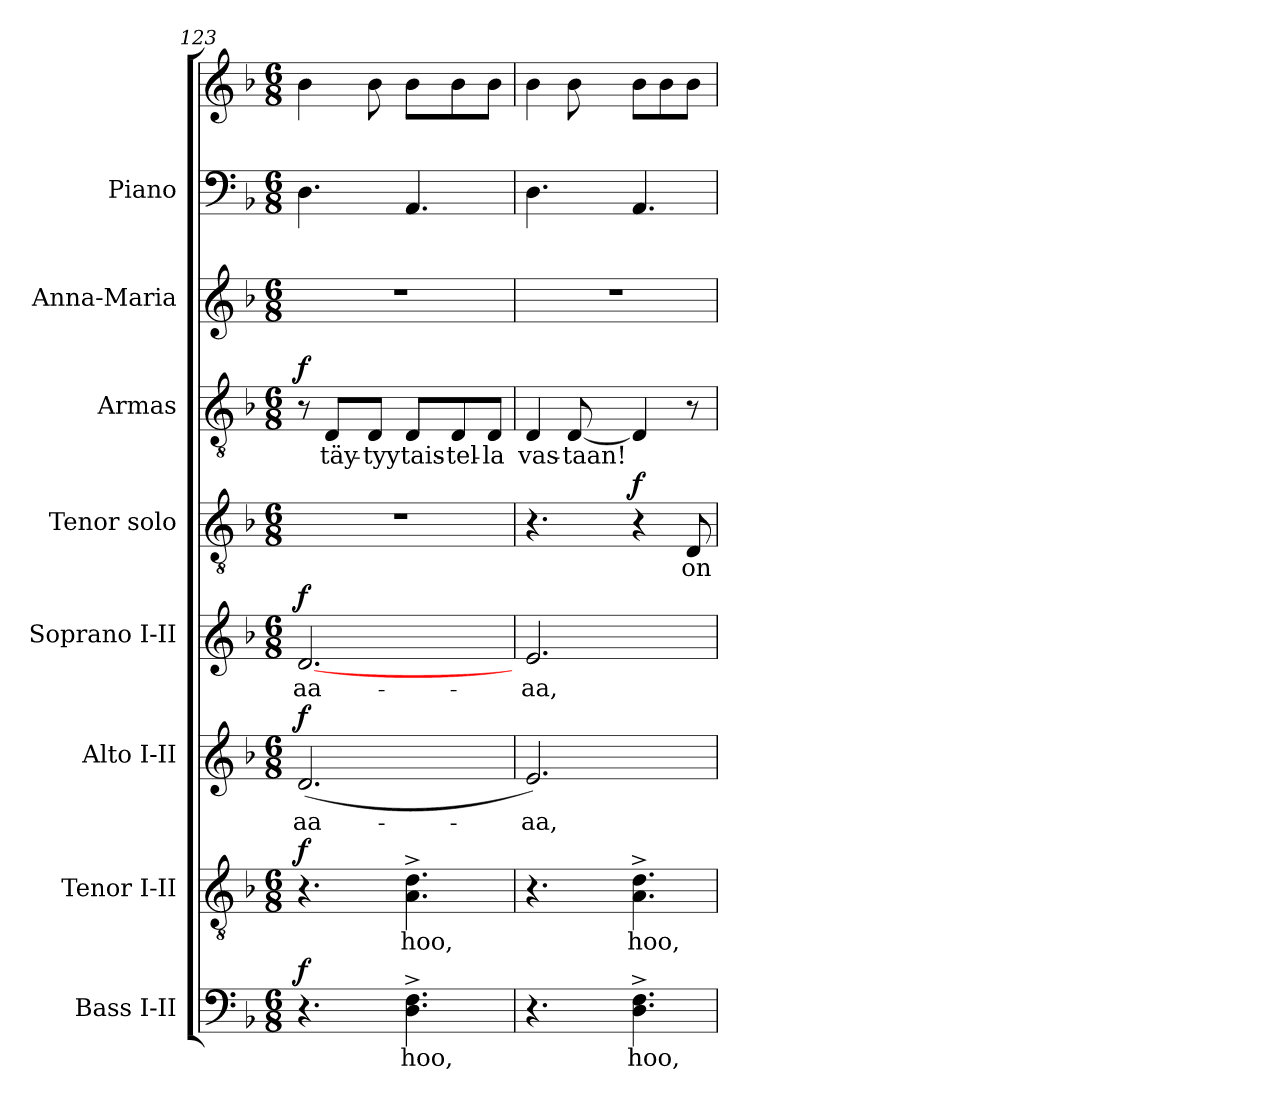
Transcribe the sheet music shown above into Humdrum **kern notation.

**kern	**text	**dynam	**kern	**text	**dynam	**kern	**text	**dynam	**kern	**text	**dynam	**kern	**text	**dynam	**kern	**text	**dynam	**kern	**kern	**kern
*part8	*part8	*part8	*part7	*part7	*part7	*part6	*part6	*part6	*part5	*part5	*part5	*part4	*part4	*part4	*part3	*part3	*part3	*part2	*part1	*part1
*staff9	*staff9	*staff9	*staff8	*staff8	*staff8	*staff7	*staff7	*staff7	*staff6	*staff6	*staff6	*staff5	*staff5	*staff5	*staff4	*staff4	*staff4	*staff3	*staff2	*staff1
*I"Bass I-II	*	*	*I"Tenor I-II	*	*	*I"Alto I-II	*	*	*I"Soprano I-II	*	*	*I"Tenor solo	*	*	*I"Armas	*	*	*I"Anna-Maria	*I"Piano	*
*I'B.	*	*	*I'T.	*	*	*I'A.	*	*	*I'S.	*	*	*I'T. Solo	*	*	*I'Armas	*	*	*I'A-M	*I'Pno.	*
!!LO:PB:g=z
*clefF4	*	*	*clefGv2	*	*	*clefG2	*	*	*clefG2	*	*	*clefGv2	*	*	*clefGv2	*	*	*clefG2	*clefF4	*clefG2
*	*	*	*ITrd7c12	*	*	*	*	*	*	*	*	*ITrd7c12	*	*	*ITrd7c12	*	*	*	*	*
*k[b-]	*	*	*k[b-]	*	*	*k[b-]	*	*	*k[b-]	*	*	*k[b-]	*	*	*k[b-]	*	*	*k[b-]	*k[b-]	*k[b-]
*F:	*	*	*F:	*	*	*F:	*	*	*F:	*	*	*F:	*	*	*F:	*	*	*F:	*F:	*F:
*M6/8	*	*	*M6/8	*	*	*M6/8	*	*	*M6/8	*	*	*M6/8	*	*	*M6/8	*	*	*M6/8	*M6/8	*M6/8
=123	=123	=123	=123	=123	=123	=123	=123	=123	=123	=123	=123	=123	=123	=123	=123	=123	=123	=123	=123	=123
!	!	!	!	!	!	!	!LO:LY:b:color=#000000	!	!	!	!	!	!	!	!	!	!	!	!	!
!	!	!	!	!	!	!	!	!	!	!LO:LY:b:color=#000000	!	!LO:N:vis=1	!	!	!	!	!	!LO:N:vis=1	!	!
4.r	.	f	4.r	.	f	(2.di/	aa-	f	[<2.di/	aa-	f	2.r	.	.	8r	.	f	2.r	4.Di\	4b-i\
!	!	!	!	!	!	!	!	!	!	!	!	!	!	!	!	!LO:LY:b:color=#000000	!	!	!	!
.	.	.	.	.	.	.	.	.	.	.	.	.	.	.	8DDi/L	täy-	.	.	.	.
!	!	!	!	!	!	!	!	!	!	!	!	!	!	!	!	!LO:LY:b:color=#000000	!	!	!	!
.	.	.	.	.	.	.	.	.	.	.	.	.	.	.	8DDi/J	-tyy	.	.	.	8b-i\
!	!LO:LY:b:color=#000000	!	!	!	!	!	!	!	!	!	!	!	!	!	!	!	!	!	!	!
!	!	!	!	!LO:LY:b:color=#000000	!	!	!	!	!	!	!	!	!	!	!	!	!	!	!	!
!	!	!	!	!	!	!	!	!	!	!	!	!	!	!	!	!LO:LY:b:color=#000000	!	!	!	!
4.Di\^ 4.Fi^	hoo,	.	4.AAi\^ 4.Di^	hoo,	.	.	.	.	.	.	.	.	.	.	8DDi/L	tais-	.	.	4.AAi/	8b-i\L
!	!	!	!	!	!	!	!	!	!	!	!	!	!	!	!	!LO:LY:b:color=#000000	!	!	!	!
.	.	.	.	.	.	.	.	.	.	.	.	.	.	.	8DDi/	-tel-	.	.	.	8b-i\
!	!	!	!	!	!	!	!	!	!	!	!	!	!	!	!	!LO:LY:b:color=#000000	!	!	!	!
.	.	.	.	.	.	.	.	.	.	.	.	.	.	.	8DDi/J	-la	.	.	.	8b-i\J
=124	=124	=124	=124	=124	=124	=124	=124	=124	=124	=124	=124	=124	=124	=124	=124	=124	=124	=124	=124	=124
!	!	!	!	!	!	!	!LO:LY:b:color=#000000	!	!	!	!	!	!	!	!	!	!	!	!	!
!	!	!	!	!	!	!	!	!	!	!LO:LY:b:color=#000000	!	!	!	!	!	!	!	!	!	!
!	!	!	!	!	!	!	!	!	!	!	!	!	!	!	!	!LO:LY:b:color=#000000	!	!LO:N:vis=1	!	!
4.r	.	.	4.r	.	.	2.ei/)	-aa,	.	2.ei/	-aa,	.	4.r	.	.	4DDi/	vas-	.	2.r	4.Di\	4b-i\
!	!	!	!	!	!	!	!	!	!	!	!	!	!	!	!	!LO:LY:b:color=#000000	!	!	!	!
.	.	.	.	.	.	.	.	.	.	.	.	.	.	.	[<8DDi/	-taan!	.	.	.	8b-i\
!	!LO:LY:b:color=#000000	!	!	!	!	!	!	!	!	!	!	!	!	!	!	!	!	!	!	!
!	!	!	!	!LO:LY:b:color=#000000	!	!	!	!	!	!	!	!	!	!	!	!	!	!	!	!
4.Di\^ 4.Fi^	hoo,	.	4.AAi\^ 4.Di^	hoo,	.	.	.	.	.	.	.	4r	.	f	4DDi/]	.	.	.	4.AAi/	8b-i\L
.	.	.	.	.	.	.	.	.	.	.	.	.	.	.	.	.	.	.	.	8b-i\
!	!	!	!	!	!	!	!	!	!	!	!	!	!LO:LY:b:color=#000000	!	!	!	!	!	!	!
.	.	.	.	.	.	.	.	.	.	.	.	8DDi/	on	.	8r	.	.	.	.	8b-i\J
=	=	=	=	=	=	=	=	=	=	=	=	=	=	=	=	=	=	=	=	=
*-	*-	*-	*-	*-	*-	*-	*-	*-	*-	*-	*-	*-	*-	*-	*-	*-	*-	*-	*-	*-
